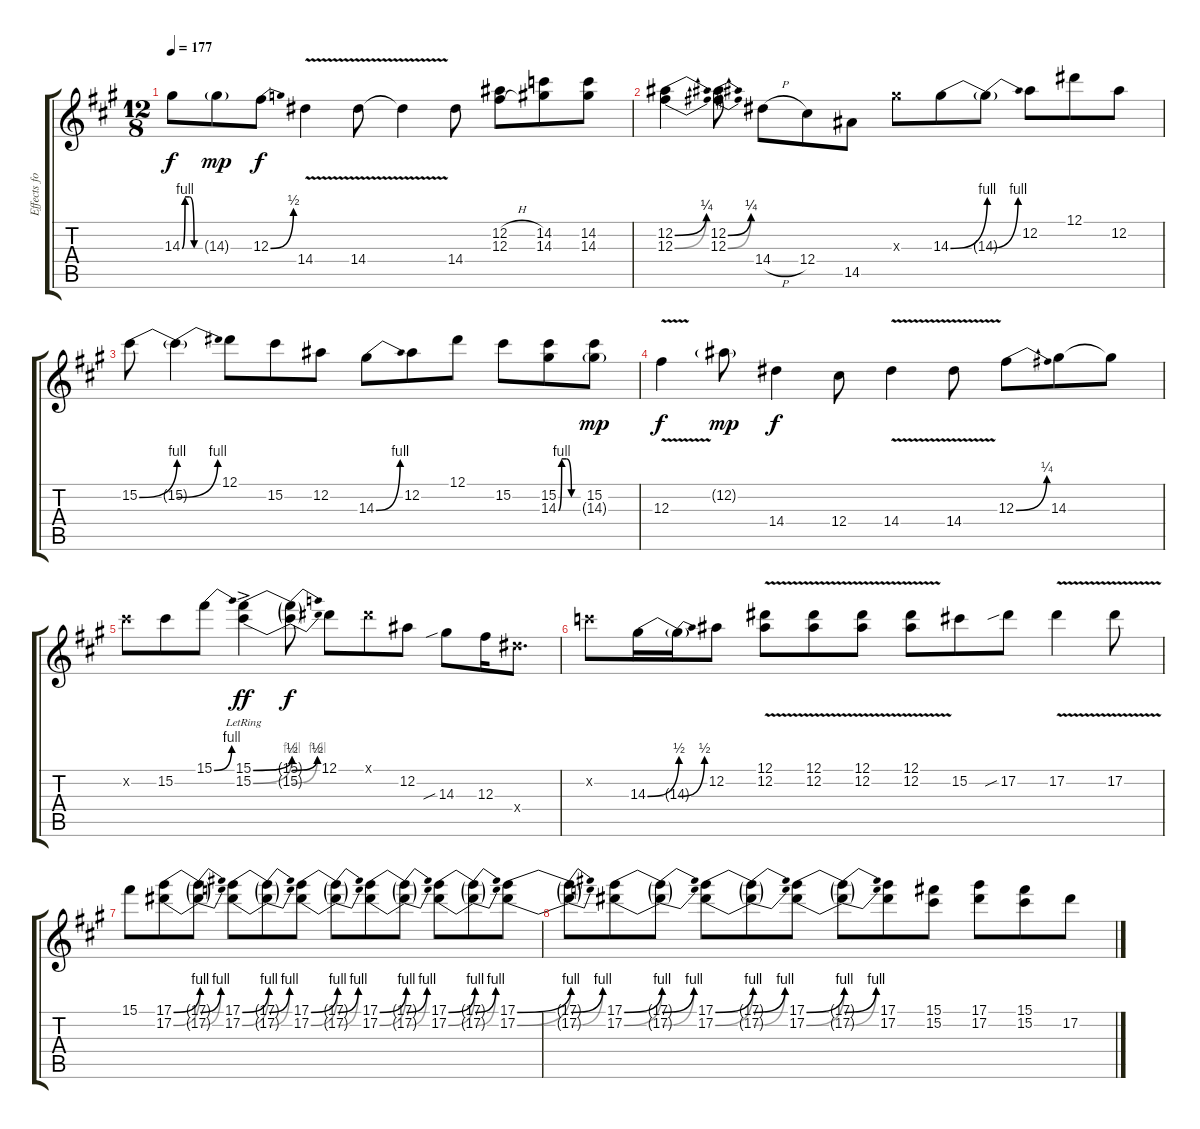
\track ("Effects for Guitar 1" "Effects fo") {instrument electricguitarjazz}
\staff {score tabs}
\tuning (Eb4 Bb3 Gb3 Db3 Ab2 Eb2) {hide}
\ts (12 8)
\tempo 177
\clef g2
\ks a
14.3{be (custom 0 0 10 4 25 4 40 0 60 0)}.8{dy f} 14.3{g}.8{dy mp} 12.3{be (bend 0 0 60 2)}.8{dy f} 14.4{v}.4 14.4{v}.8 14.4{v t}.4 14.4.8 (12.2{h} 12.3{h}).8 (14.2 14.3).8 (14.2 14.3).8 |
(12.2{be (bend 0 0 60 1)} 12.3{be (bend 0 0 60 1)}).4 (12.2{be (bend 0 0 60 1)} 12.3{be (bend 0 0 60 1)}).8 14.4{h}.8 12.4.8 14.5.8 14.3{x}.8 14.3{be (bend 0 0 60 4)}.8 14.3{be (bend 0 0 60 4) t}.8 12.2.8 12.1.8 12.2.8 |
15.2{be (bend 0 0 60 4)}.8 15.2{be (bend 0 0 60 4) t}.4 12.1.8 15.2.8 12.2.8 14.3{be (bend 0 0 60 4)}.8 12.2.8 12.1.8 15.2.8 (15.2 14.3{be (custom 0 0 10 4 25 4 40 0 60 0)}).8 (15.2 14.3{g}).8{dy mp} |
12.3{v}.4{dy f} 12.2{g}.8{dy mp} 14.4.4{dy f} 12.4.8 14.4{v}.4 14.4{v}.8 12.3{be (bend 0 0 60 1)}.8 14.3.8 14.3{t}.8 |
15.2{x}.8 15.2.8 15.1{be (bend 0 0 60 4)}.8 (15.1{be (bend 0 0 60 2) ac lr} 15.2{be (bend 0 0 60 4) ac lr}).4{dy ff} (15.1{be (bend 0 0 60 2) t} 15.2{be (bend 0 0 60 4) t}).8{dy f} 12.1.8 12.1{x}.8 12.2.8 14.3{sib}.8 12.3.16 14.4{x}.8{d} |
14.2{x}.8 14.3{be (bend 0 0 60 2)}.16 14.3{be (bend 0 0 60 2) t}.16 12.2.8 (12.1{v} 12.2{v}).8 (12.1{v} 12.2{v}).8 (12.1{v} 12.2{v}).8 (12.1{v} 12.2{v}).8 15.2.8 17.2{sib}.8 17.2{v}.4 17.2{v}.8 |
15.1.8 (17.1{be (bend 0 0 60 4)} 17.2{be (bend 0 0 60 4)}).8 (17.1{be (bend 0 0 60 4) t} 17.2{be (bend 0 0 60 4) t}).8 (17.1{be (bend 0 0 60 4)} 17.2{be (bend 0 0 60 4)}).8 (17.1{be (bend 0 0 60 4) t} 17.2{be (bend 0 0 60 4) t}).8 (17.1{be (bend 0 0 60 4)} 17.2{be (bend 0 0 60 4)}).8 (17.1{be (bend 0 0 60 4) t} 17.2{be (bend 0 0 60 4) t}).8 (17.1{be (bend 0 0 60 4)} 17.2{be (bend 0 0 60 4)}).8 (17.1{be (bend 0 0 60 4) t} 17.2{be (bend 0 0 60 4) t}).8 (17.1{be (bend 0 0 60 4)} 17.2{be (bend 0 0 60 4)}).8 (17.1{be (bend 0 0 60 4) t} 17.2{be (bend 0 0 60 4) t}).8 (17.1{be (bend 0 0 60 4)} 17.2{be (bend 0 0 60 4)}).8 |
(17.1{be (bend 0 0 60 4) t} 17.2{be (bend 0 0 60 4) t}).8 (17.1{be (bend 0 0 60 4)} 17.2{be (bend 0 0 60 4)}).8 (17.1{be (bend 0 0 60 4) t} 17.2{be (bend 0 0 60 4) t}).8 (17.1{be (bend 0 0 60 4)} 17.2{be (bend 0 0 60 4)}).8 (17.1{be (bend 0 0 60 4) t} 17.2{be (bend 0 0 60 4) t}).8 (17.1{be (bend 0 0 60 4)} 17.2{be (bend 0 0 60 4)}).8 (17.1{be (bend 0 0 60 4) t} 17.2{be (bend 0 0 60 4) t}).8 (17.1 17.2).8 (15.1 15.2).8 (17.1 17.2).8 (15.1 15.2).8 17.2.8
